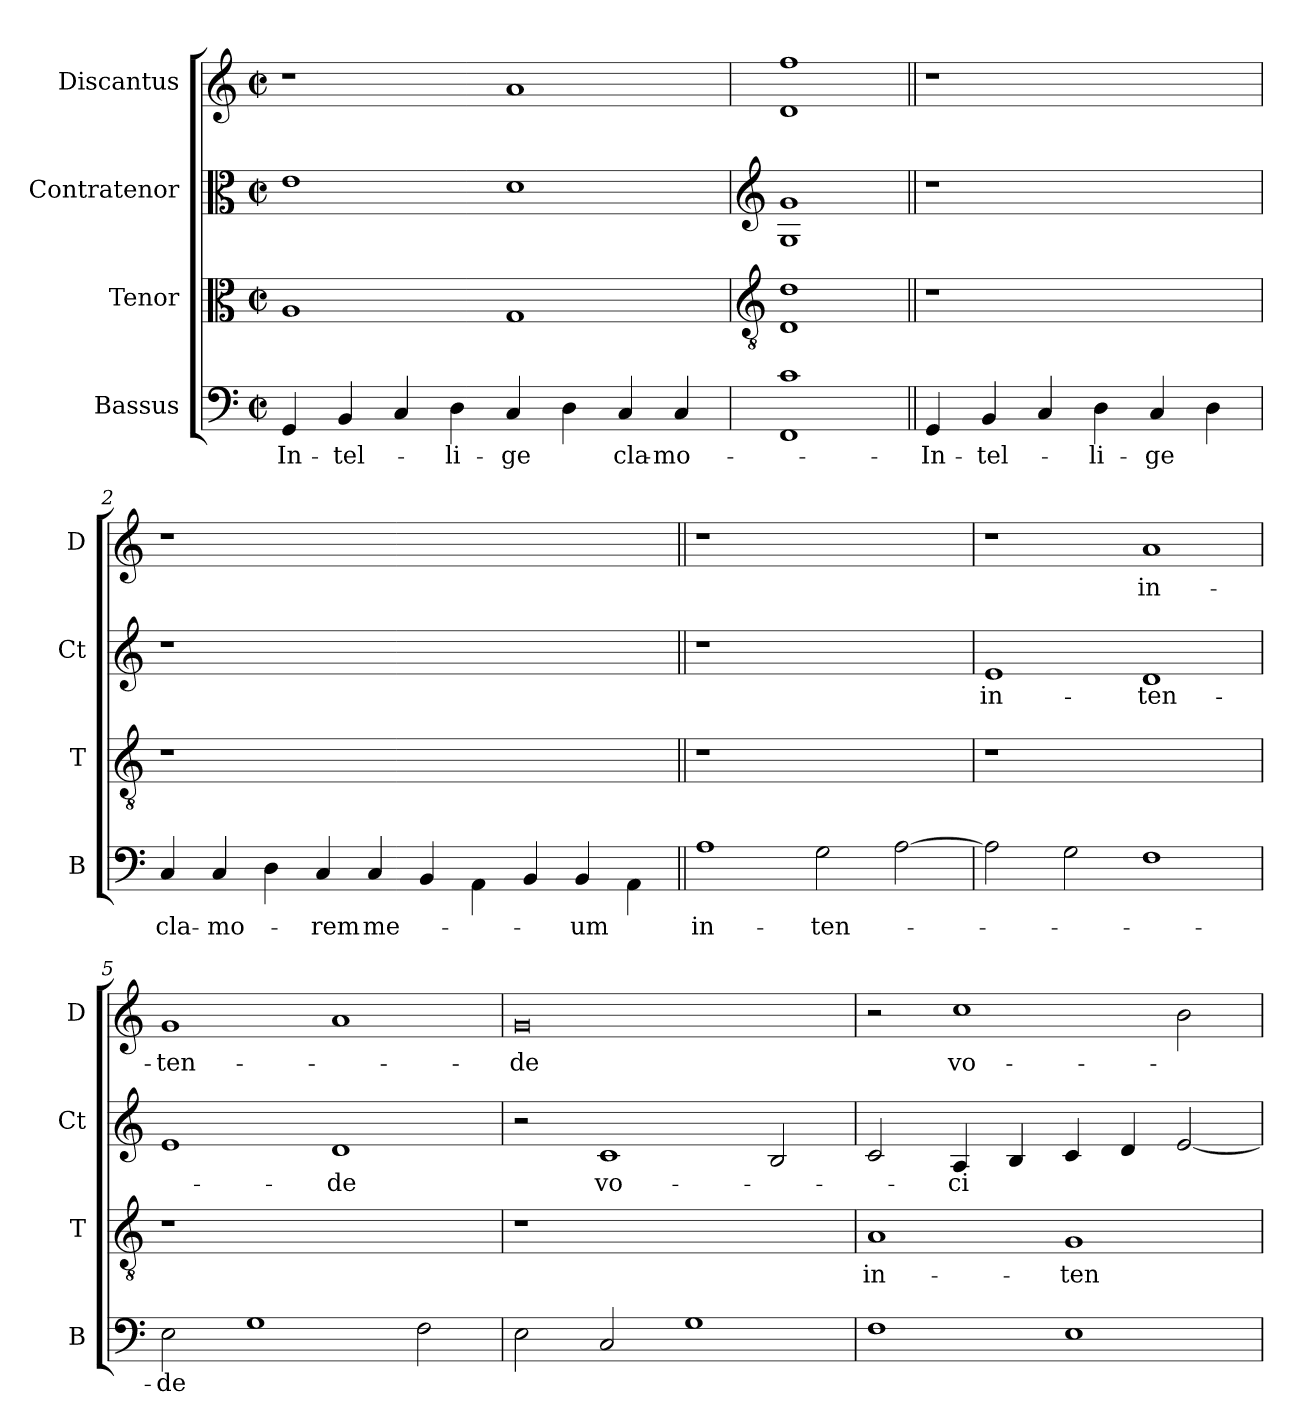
**kern	**text	**kern	**text	**kern	**text	**kern	**text
*part4	*part4	*part3	*part3	*part2	*part2	*part1	*part1
*staff4	*staff4	*staff3	*staff3	*staff2	*staff2	*staff1	*staff1
*I"Bassus	*	*I"Tenor	*	*I"Contratenor	*	*I"Discantus	*
*I'B	*	*I'T	*	*I'Ct	*	*I'D	*
*clefF4	*	*clefC3	*	*clefC3	*	*clefG2	*
*k[]	*	*k[]	*	*k[]	*	*k[]	*
*C:	*	*C:	*	*C:	*	*C:	*
*M2/2	*	*M2/2	*	*M2/2	*	*M2/2	*
*met(c|)	*	*met(c|)	*	*met(c|)	*	*met(c|)	*
=	=	=	=	=	=	=	=
!LO:N:head=solid	!LO:LY:b	!	!	!	!	!	!
4GG/	In-	1A	.	1e	.	1r	.
!LO:N:head=solid	!LO:LY:b	!	!	!	!	!	!
4BB/	-tel-	.	.	.	.	.	.
!LO:N:head=solid	!	!	!	!	!	!	!
4C/	.	.	.	.	.	.	.
!LO:N:head=solid	!LO:LY:b	!	!	!	!	!	!
4D\	-li-	.	.	.	.	.	.
!LO:N:head=solid	!LO:LY:b	!	!	!	!	!	!
4C/	-ge	1G	.	1d	.	1a	.
!LO:N:head=solid	!	!	!	!	!	!	!
4D\	.	.	.	.	.	.	.
!LO:N:head=solid	!LO:LY:b	!	!	!	!	!	!
4C/	cla-	.	.	.	.	.	.
!LO:N:head=solid	!LO:LY:b	!	!	!	!	!	!
4C/	-mo-	.	.	.	.	.	.
=1X	=1X	=1X	=1X	=1X	=1X	=1X	=1X
*	*	*clefGv2	*	*clefG2	*	*	*
1FF 1c	.	1D 1d	.	1G 1g	.	1d 1ff	.
!!LO:LB:g=z
=1||	=1||	=1||	=1||	=1||	=1||	=1||	=1||
!LO:N:head=solid	!LO:LY:b	!	!	!	!	!	!
4GG/	-In-	1r	.	1r	.	1r	.
!LO:N:head=solid	!LO:LY:b	!	!	!	!	!	!
4BB/	-tel-	.	.	.	.	.	.
!LO:N:head=solid	!	!	!	!	!	!	!
4C/	.	.	.	.	.	.	.
!LO:N:head=solid	!LO:LY:b	!	!	!	!	!	!
4D\	-li-	.	.	.	.	.	.
!LO:N:head=solid	!LO:LY:b	!	!	!	!	!	!
4C/	-ge	2ryy	.	2ryy	.	2ryy	.
!LO:N:head=solid	!	!	!	!	!	!	!
4D\	.	.	.	.	.	.	.
=2	=2	=2	=2	=2	=2	=2	=2
!LO:N:head=solid	!LO:LY:b	!	!	!	!	!	!
4C/	cla-	1r	.	1r	.	1r	.
!LO:N:head=solid	!LO:LY:b	!	!	!	!	!	!
4C/	-mo-	.	.	.	.	.	.
!LO:N:head=solid	!	!	!	!	!	!	!
4D\	.	.	.	.	.	.	.
!LO:N:head=solid	!LO:LY:b	!	!	!	!	!	!
4C/	-rem	.	.	.	.	.	.
!LO:N:head=solid	!LO:LY:b	!	!	!	!	!	!
4C/	me-	1.ryy	.	1.ryy	.	1.ryy	.
!LO:N:head=solid	!	!	!	!	!	!	!
4BB/	.	.	.	.	.	.	.
!LO:N:head=solid	!	!	!	!	!	!	!
4AA\	.	.	.	.	.	.	.
!LO:N:head=solid	!	!	!	!	!	!	!
4BB/	.	.	.	.	.	.	.
!LO:N:head=solid	!LO:LY:b	!	!	!	!	!	!
4BB/	-um	.	.	.	.	.	.
!LO:N:head=solid	!	!	!	!	!	!	!
4AA\	.	.	.	.	.	.	.
!!LO:LB:g=z
=3||	=3||	=3||	=3||	=3||	=3||	=3||	=3||
!	!LO:LY:b	!	!	!	!	!	!
1A	in-	1r	.	1r	.	1r	.
!	!LO:LY:b	!	!	!	!	!	!
2G\	-ten-	1ryy	.	1ryy	.	1ryy	.
[2A\	.	.	.	.	.	.	.
=4	=4	=4	=4	=4	=4	=4	=4
!	!	!	!	!	!LO:LY:b	!	!
2A\]	.	1r	.	1e	in-	1r	.
2G\	.	.	.	.	.	.	.
!	!	!	!	!	!LO:LY:b	!	!LO:LY:b
1F	.	1ryy	.	1d	-ten-	1a	in-
=5	=5	=5	=5	=5	=5	=5	=5
!	!LO:LY:b	!	!	!	!	!	!LO:LY:b
2E\	-de	1r	.	1e	.	1g	-ten-
1G	.	.	.	.	.	.	.
!	!	!	!	!	!LO:LY:b	!	!
.	.	1ryy	.	1d	-de	1a	.
2F\	.	.	.	.	.	.	.
=6	=6	=6	=6	=6	=6	=6	=6
!	!	!	!	!	!	!	!LO:LY:b
2E\	.	1r	.	2r	.	0g	-de
!	!	!	!	!	!LO:LY:b	!	!
2C/	.	.	.	1c	vo-	.	.
1G	.	1ryy	.	.	.	.	.
.	.	.	.	2B/	.	.	.
=7	=7	=7	=7	=7	=7	=7	=7
!	!	!	!LO:LY:b	!	!	!	!
1F	.	1A	in-	2c/	.	2r	.
!	!	!	!	!	!LO:LY:b	!	!LO:LY:b
.	.	.	.	4A/	-ci	1cc	vo-
.	.	.	.	4B/	.	.	.
!	!	!	!LO:LY:b	!	!	!	!
1E	.	1G	-ten-	4c/	.	.	.
.	.	.	.	4d/	.	.	.
.	.	.	.	[2e/	.	2b\	.
=	=	=	=	=	=	=	=
*-	*-	*-	*-	*-	*-	*-	*-
